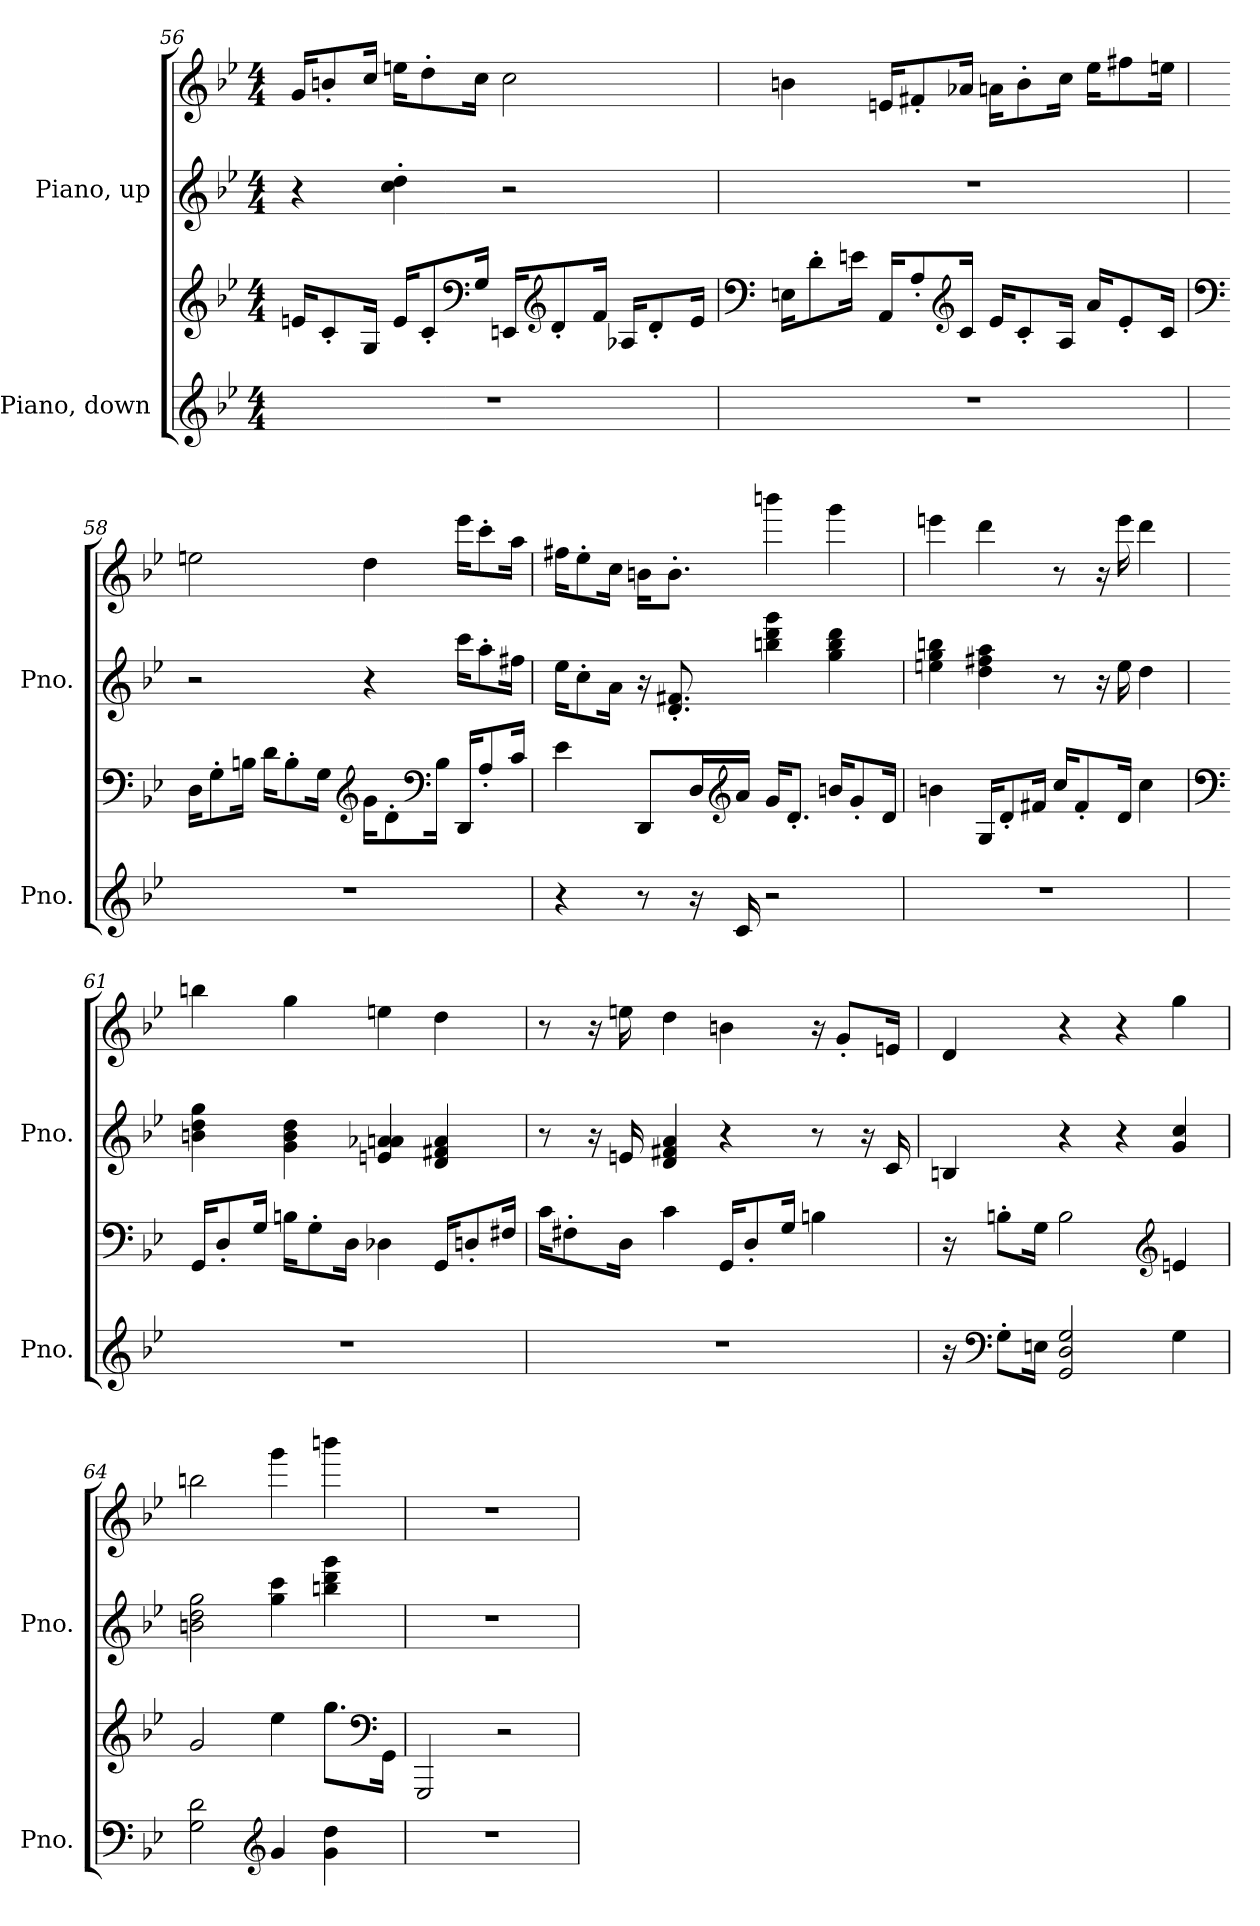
**kern	**kern	**kern	**kern
*part2	*part2	*part1	*part1
*staff4	*staff3	*staff2	*staff1
*I"Piano, down	*	*I"Piano, up	*
*I'Pno.	*	*I'Pno.	*
!!LO:LB:g=z
*clefG2	*clefG2	*clefG2	*clefG2
*k[b-e-]	*k[b-e-]	*k[b-e-]	*k[b-e-]
*M4/4	*M4/4	*M4/4	*M4/4
=56	=56	=56	=56
1r	16en/KL	4r	16g/KL
.	8c'/	.	8bn'/
.	16G/Jk	.	16cc/Jk
.	16e/KL	4cc\' 4dd\'	16een\KL
.	8c'/	.	8dd'\
*	*clefF4	*	*
.	16G/Jk	.	16cc\Jk
.	16EEn/KL	2r	2cc\
*	*clefG2	*	*
.	8d'/	.	.
.	16f/Jk	.	.
.	16A-X/KL	.	.
.	8d'/	.	.
.	16e/Jk	.	.
=57	=57	=57	=57
*	*clefF4	*	*
1r	16En\KL	1r	4bn\
.	8d'\	.	.
.	16en\Jk	.	.
.	16AA/KL	.	16en/KL
.	8A'/	.	8f#X'/
*	*clefG2	*	*
.	16c/Jk	.	16a-X/Jk
.	16e/KL	.	16an\KL
.	8c'/	.	8b'\
.	16A/Jk	.	16cc\Jk
.	16a/KL	.	16ee-\KL
.	8e'/	.	8ff#X\
.	16c/Jk	.	16een\Jk
!!LO:PB:g=z
=58	=58	=58	=58
*	*clefF4	*	*
1r	16D\KL	2r	2een\
.	8G'\	.	.
.	16Bn\Jk	.	.
.	16d\KL	.	.
.	8B'\	.	.
.	16G\Jk	.	.
*	*clefG2	*	*
.	16g\KL	4r	4dd\
.	8d'\	.	.
*	*clefF4	*	*
.	16B\Jk	.	.
.	16DD/KL	16ccc\KL	16eee-\KL
.	8A'/	8aa'\	8ccc'\
.	16c/Jk	16ff#X\Jk	16aa\Jk
=59	=59	=59	=59
4r	4e-\	16ee-\KL	16ff#X\KL
.	.	8cc'\	8ee-'\
.	.	16a\Jk	16cc\Jk
8r	8DD/L	16r	16bn\KL
.	.	8.d/' 8.f#X/'	8.b'\J
16r	16D/L	.	.
*	*clefG2	*	*
16c/	16a/JJ	.	.
2r	16g/KL	4bbn\ 4ddd\ 4ggg\	4bbbn\
.	8.d'/J	.	.
.	16bn/KL	4gg\ 4bb\ 4ddd\	4ggg\
.	8g'/	.	.
.	16d/Jk	.	.
!!LO:LB:g=z
=60	=60	=60	=60
1r	4bn\	4een\ 4gg\ 4bbn\	4eeen\
.	16G/KL	4dd\ 4ff#X\ 4aa\	4ddd\
.	8d'/	.	.
.	16f#X/Jk	.	.
.	16cc/KL	8r	8r
.	8f#'/	.	.
.	.	16r	16r
.	16d/Jk	16ee\	16eee\
.	4cc\	4dd\	4ddd\
=61	=61	=61	=61
*	*clefF4	*	*
1r	16GG/KL	4bn\ 4dd\ 4gg\	4bbn\
.	8D'/	.	.
.	16G/Jk	.	.
.	16Bn\KL	4g\ 4b\ 4dd\	4gg\
.	8G'\	.	.
.	16D\Jk	.	.
.	4D-X\	4en/ 4a-X/ 4an/	4een\
.	16GG/KL	4d/ 4f#X/ 4a/	4dd\
.	8Dn'/	.	.
.	16F#X/Jk	.	.
!!LO:LB:g=z
=62	=62	=62	=62
1r	16c\KL	8r	8r
.	8F#X'\	.	.
.	.	16r	16r
.	16D\Jk	16en/	16een\
.	4c\	4d/ 4f#X/ 4a/	4dd\
.	16GG/KL	4r	4bn\
.	8D'/	.	.
.	16G/Jk	.	.
.	4Bn\	8r	16r
.	.	.	8g'/L
.	.	16r	.
.	.	16c/	16en/Jk
=63	=63	=63	=63
16r	16r	4Bn/	4d/
*clefF4	*	*	*
8G'\L	8Bn'\L	.	.
16En\Jk	16G\Jk	.	.
2GG/ 2D/ 2G/	2B\	4r	4r
.	.	4r	4r
*	*clefG2	*	*
4G\	4en/	4g/ 4cc/	4gg\
=64	=64	=64	=64
2G\ 2d\	2g/	2bn\ 2dd\ 2gg\	2bbn\
*clefG2	*	*	*
4g/	4ee-\	4gg\ 4ccc\	4ggg\
4g\ 4dd\	8.gg\L	4bbn\ 4ddd\ 4ggg\	4bbbn\
*	*clefF4	*	*
.	16GG\Jk	.	.
=65	=65	=65	=65
1r	2GGG/	1r	1r
.	2r	.	.
=	=	=	=
*-	*-	*-	*-
